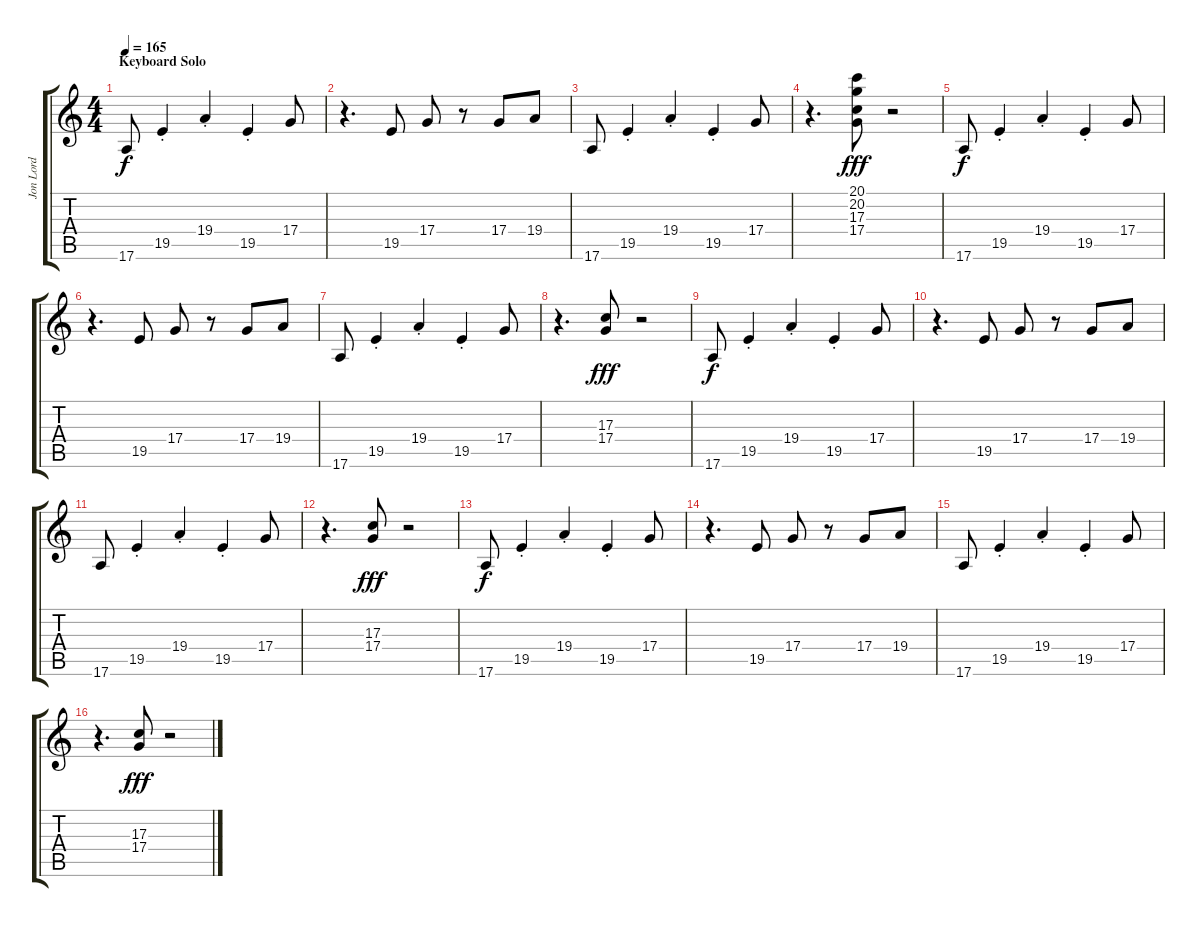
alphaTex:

\track ("Jon Lord" "Jon Lord") {instrument rockorgan}
\staff {score tabs}
\tuning (E4 B3 G3 D3 A2 E2) {hide}
\ts (4 4)
\section ("" "Keyboard Solo")
\tempo 165
\clef g2
\ks c
17.6.8{dy f} 19.5{st}.4 19.4{st}.4 19.5{st}.4 17.4.8 |
r.4{d} 19.5.8 17.4.8 r.8 17.4.8 19.4.8 |
17.6.8 19.5{st}.4 19.4{st}.4 19.5{st}.4 17.4.8 |
r.4{d} (20.1 20.2 17.3 17.4).8{dy fff} r.2 |
17.6.8{dy f} 19.5{st}.4 19.4{st}.4 19.5{st}.4 17.4.8 |
r.4{d} 19.5.8 17.4.8 r.8 17.4.8 19.4.8 |
17.6.8 19.5{st}.4 19.4{st}.4 19.5{st}.4 17.4.8 |
r.4{d} (17.3 17.4).8{dy fff} r.2 |
17.6.8{dy f} 19.5{st}.4 19.4{st}.4 19.5{st}.4 17.4.8 |
r.4{d} 19.5.8 17.4.8 r.8 17.4.8 19.4.8 |
17.6.8 19.5{st}.4 19.4{st}.4 19.5{st}.4 17.4.8 |
r.4{d} (17.3 17.4).8{dy fff} r.2 |
17.6.8{dy f} 19.5{st}.4 19.4{st}.4 19.5{st}.4 17.4.8 |
r.4{d} 19.5.8 17.4.8 r.8 17.4.8 19.4.8 |
17.6.8 19.5{st}.4 19.4{st}.4 19.5{st}.4 17.4.8 |
r.4{d} (17.3 17.4).8{dy fff} r.2
